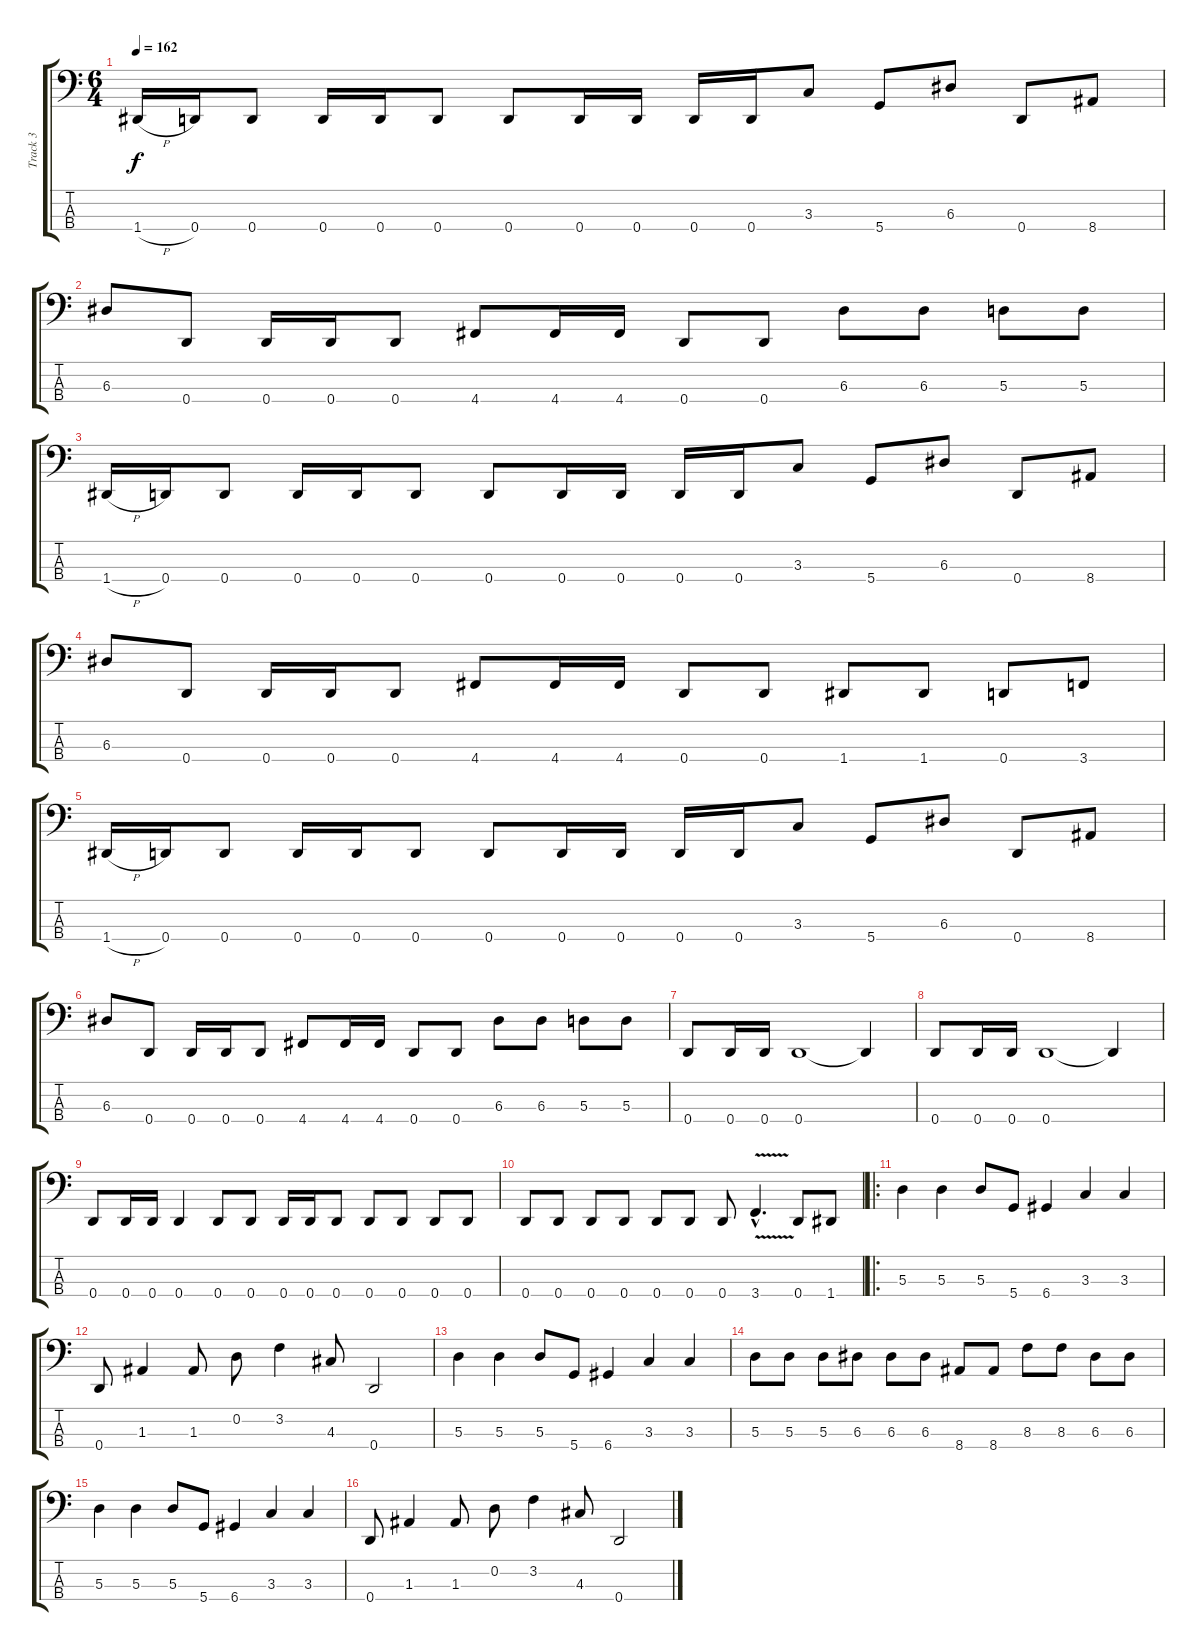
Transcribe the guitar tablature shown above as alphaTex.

\track ("Track 3" "Track 3") {instrument electricbasspick}
\staff {score tabs}
\tuning (G2 D2 A1 D1) {hide}
\ts (6 4)
\tempo 162
\clef f4
\ks c
1.4{h}.16{dy f} 0.4.16 0.4.8 0.4.16 0.4.16 0.4.8 0.4.8 0.4.16 0.4.16 0.4.16 0.4.16 3.3.8 5.4.8 6.3.8 0.4.8 8.4.8 |
6.3.8 0.4.8 0.4.16 0.4.16 0.4.8 4.4.8 4.4.16 4.4.16 0.4.8 0.4.8 6.3.8 6.3.8 5.3.8 5.3.8 |
1.4{h}.16 0.4.16 0.4.8 0.4.16 0.4.16 0.4.8 0.4.8 0.4.16 0.4.16 0.4.16 0.4.16 3.3.8 5.4.8 6.3.8 0.4.8 8.4.8 |
6.3.8 0.4.8 0.4.16 0.4.16 0.4.8 4.4.8 4.4.16 4.4.16 0.4.8 0.4.8 1.4.8 1.4.8 0.4.8 3.4.8 |
1.4{h}.16 0.4.16 0.4.8 0.4.16 0.4.16 0.4.8 0.4.8 0.4.16 0.4.16 0.4.16 0.4.16 3.3.8 5.4.8 6.3.8 0.4.8 8.4.8 |
6.3.8 0.4.8 0.4.16 0.4.16 0.4.8 4.4.8 4.4.16 4.4.16 0.4.8 0.4.8 6.3.8 6.3.8 5.3.8 5.3.8 |
0.4.8 0.4.16 0.4.16 0.4.1 0.4{t}.4 |
0.4.8 0.4.16 0.4.16 0.4.1 0.4{t}.4 |
0.4.8 0.4.16 0.4.16 0.4.4 0.4.8 0.4.8 0.4.16 0.4.16 0.4.8 0.4.8 0.4.8 0.4.8 0.4.8 |
0.4.8 0.4.8 0.4.8 0.4.8 0.4.8 0.4.8 0.4.8 3.4{v hac}.4{d} 0.4.8 1.4.8 |
\ro
5.3.4 5.3.4 5.3.8 5.4.8 6.4.4 3.3.4 3.3.4 |
0.4.8 1.3.4 1.3.8 0.2.8 3.2.4 4.3.8 0.4.2 |
5.3.4 5.3.4 5.3.8 5.4.8 6.4.4 3.3.4 3.3.4 |
5.3.8 5.3.8 5.3.8 6.3.8 6.3.8 6.3.8 8.4.8 8.4.8 8.3.8 8.3.8 6.3.8 6.3.8 |
5.3.4 5.3.4 5.3.8 5.4.8 6.4.4 3.3.4 3.3.4 |
0.4.8 1.3.4 1.3.8 0.2.8 3.2.4 4.3.8 0.4.2
